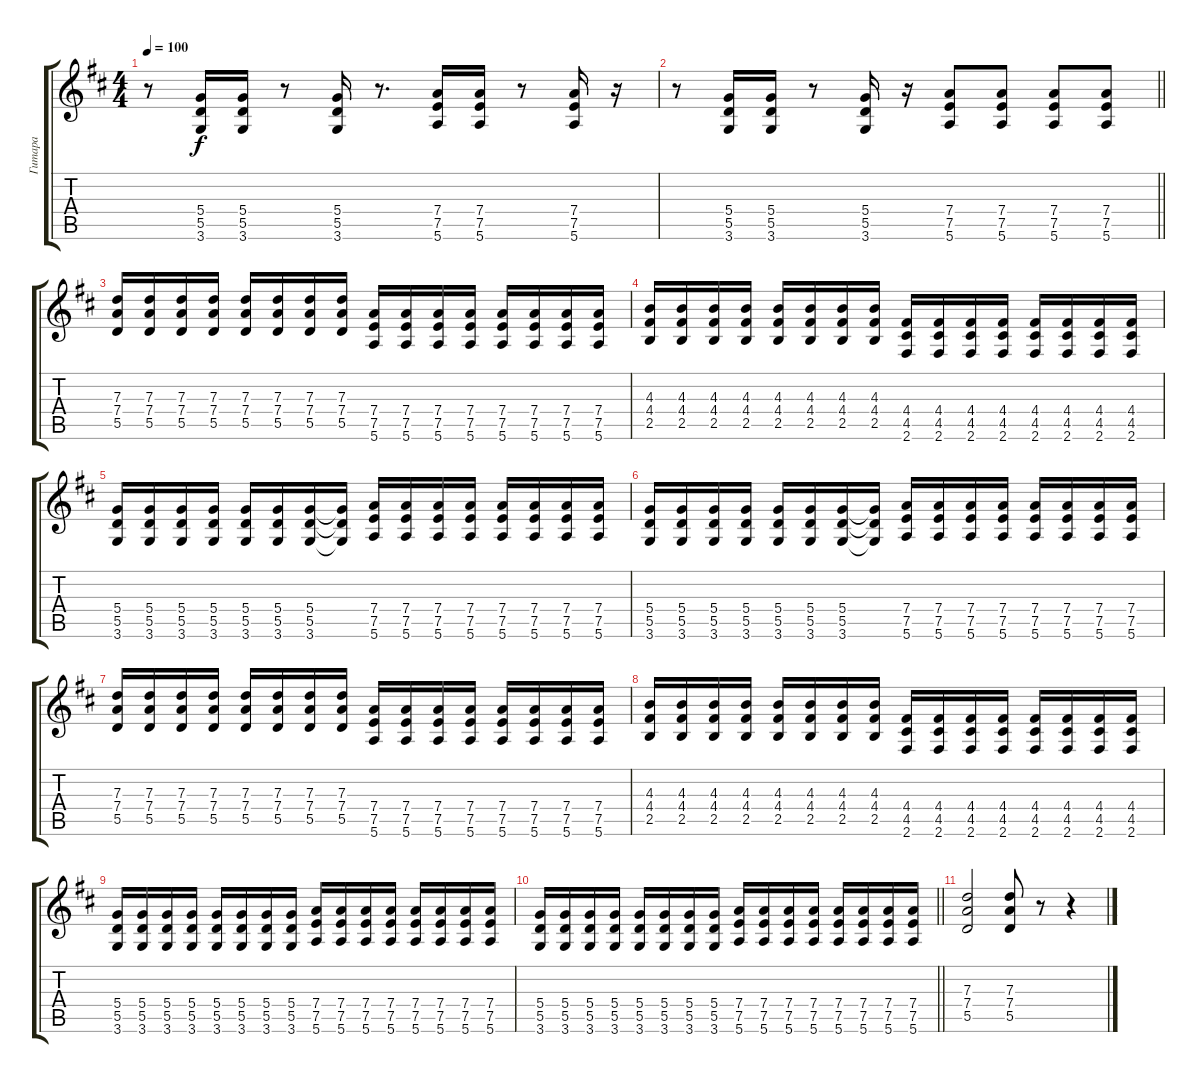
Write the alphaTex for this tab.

\track ("Гитара" "Гитара") {instrument acousticguitarsteel}
\staff {score tabs}
\tuning (E4 B3 G3 D3 A2 E2) {hide}
\ts (4 4)
\tempo 100
\clef g2
\ks d
r.8{dy f} (5.4 5.5 3.6).16 (5.4 5.5 3.6).16 r.8 (5.4 5.5 3.6).16 r.8{d} (7.4 7.5 5.6).16 (7.4 7.5 5.6).16 r.8 (7.4 7.5 5.6).16 r.16 |
\barLineRight lightlight
r.8 (5.4 5.5 3.6).16 (5.4 5.5 3.6).16 r.8 (5.4 5.5 3.6).16 r.16 (7.4 7.5 5.6).8 (7.4 7.5 5.6).8 (7.4 7.5 5.6).8 (7.4 7.5 5.6).8 |
\section ("" "")
(7.3 7.4 5.5).16 (7.3 7.4 5.5).16 (7.3 7.4 5.5).16 (7.3 7.4 5.5).16 (7.3 7.4 5.5).16 (7.3 7.4 5.5).16 (7.3 7.4 5.5).16 (7.3 7.4 5.5).16 (7.4 7.5 5.6).16 (7.4 7.5 5.6).16 (7.4 7.5 5.6).16 (7.4 7.5 5.6).16 (7.4 7.5 5.6).16 (7.4 7.5 5.6).16 (7.4 7.5 5.6).16 (7.4 7.5 5.6).16 |
(4.3 4.4 2.5).16 (4.3 4.4 2.5).16 (4.3 4.4 2.5).16 (4.3 4.4 2.5).16 (4.3 4.4 2.5).16 (4.3 4.4 2.5).16 (4.3 4.4 2.5).16 (4.3 4.4 2.5).16 (4.4 4.5 2.6).16 (4.4 4.5 2.6).16 (4.4 4.5 2.6).16 (4.4 4.5 2.6).16 (4.4 4.5 2.6).16 (4.4 4.5 2.6).16 (4.4 4.5 2.6).16 (4.4 4.5 2.6).16 |
(5.4 5.5 3.6).16 (5.4 5.5 3.6).16 (5.4 5.5 3.6).16 (5.4 5.5 3.6).16 (5.4 5.5 3.6).16 (5.4 5.5 3.6).16 (5.4 5.5 3.6).16 (5.4{t} 5.5{t} 3.6{t}).16 (7.4 7.5 5.6).16 (7.4 7.5 5.6).16 (7.4 7.5 5.6).16 (7.4 7.5 5.6).16 (7.4 7.5 5.6).16 (7.4 7.5 5.6).16 (7.4 7.5 5.6).16 (7.4 7.5 5.6).16 |
(5.4 5.5 3.6).16 (5.4 5.5 3.6).16 (5.4 5.5 3.6).16 (5.4 5.5 3.6).16 (5.4 5.5 3.6).16 (5.4 5.5 3.6).16 (5.4 5.5 3.6).16 (5.4{t} 5.5{t} 3.6{t}).16 (7.4 7.5 5.6).16 (7.4 7.5 5.6).16 (7.4 7.5 5.6).16 (7.4 7.5 5.6).16 (7.4 7.5 5.6).16 (7.4 7.5 5.6).16 (7.4 7.5 5.6).16 (7.4 7.5 5.6).16 |
(7.3 7.4 5.5).16 (7.3 7.4 5.5).16 (7.3 7.4 5.5).16 (7.3 7.4 5.5).16 (7.3 7.4 5.5).16 (7.3 7.4 5.5).16 (7.3 7.4 5.5).16 (7.3 7.4 5.5).16 (7.4 7.5 5.6).16 (7.4 7.5 5.6).16 (7.4 7.5 5.6).16 (7.4 7.5 5.6).16 (7.4 7.5 5.6).16 (7.4 7.5 5.6).16 (7.4 7.5 5.6).16 (7.4 7.5 5.6).16 |
(4.3 4.4 2.5).16 (4.3 4.4 2.5).16 (4.3 4.4 2.5).16 (4.3 4.4 2.5).16 (4.3 4.4 2.5).16 (4.3 4.4 2.5).16 (4.3 4.4 2.5).16 (4.3 4.4 2.5).16 (4.4 4.5 2.6).16 (4.4 4.5 2.6).16 (4.4 4.5 2.6).16 (4.4 4.5 2.6).16 (4.4 4.5 2.6).16 (4.4 4.5 2.6).16 (4.4 4.5 2.6).16 (4.4 4.5 2.6).16 |
(5.4 5.5 3.6).16 (5.4 5.5 3.6).16 (5.4 5.5 3.6).16 (5.4 5.5 3.6).16 (5.4 5.5 3.6).16 (5.4 5.5 3.6).16 (5.4 5.5 3.6).16 (5.4 5.5 3.6).16 (7.4 7.5 5.6).16 (7.4 7.5 5.6).16 (7.4 7.5 5.6).16 (7.4 7.5 5.6).16 (7.4 7.5 5.6).16 (7.4 7.5 5.6).16 (7.4 7.5 5.6).16 (7.4 7.5 5.6).16 |
\barLineRight lightlight
(5.4 5.5 3.6).16 (5.4 5.5 3.6).16 (5.4 5.5 3.6).16 (5.4 5.5 3.6).16 (5.4 5.5 3.6).16 (5.4 5.5 3.6).16 (5.4 5.5 3.6).16 (5.4 5.5 3.6).16 (7.4 7.5 5.6).16 (7.4 7.5 5.6).16 (7.4 7.5 5.6).16 (7.4 7.5 5.6).16 (7.4 7.5 5.6).16 (7.4 7.5 5.6).16 (7.4 7.5 5.6).16 (7.4 7.5 5.6).16 |
\section ("" "")
(7.3 7.4 5.5).2 (7.3 7.4 5.5).8 r.8 r.4
